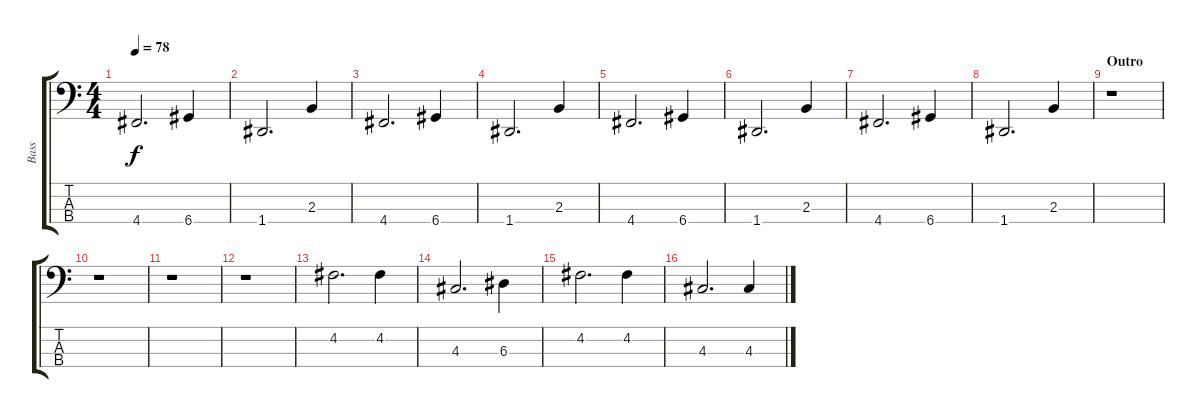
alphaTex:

\track ("Bass" "Bass") {instrument electricbassfinger}
\staff {score tabs}
\tuning (G2 D2 A1 D1) {hide}
\ts (4 4)
\tempo 78
\clef f4
\ks c
4.4.2{d dy f} 6.4.4 |
1.4.2{d} 2.3.4 |
4.4.2{d} 6.4.4 |
1.4.2{d} 2.3.4 |
4.4.2{d} 6.4.4 |
1.4.2{d} 2.3.4 |
4.4.2{d} 6.4.4 |
1.4.2{d} 2.3.4 |
\section ("" "Outro")
r.1 |
r.1 |
r.1 |
r.1 |
4.2.2{d} 4.2.4 |
4.3.2{d} 6.3.4 |
4.2.2{d} 4.2.4 |
4.3.2{d} 4.3.4
